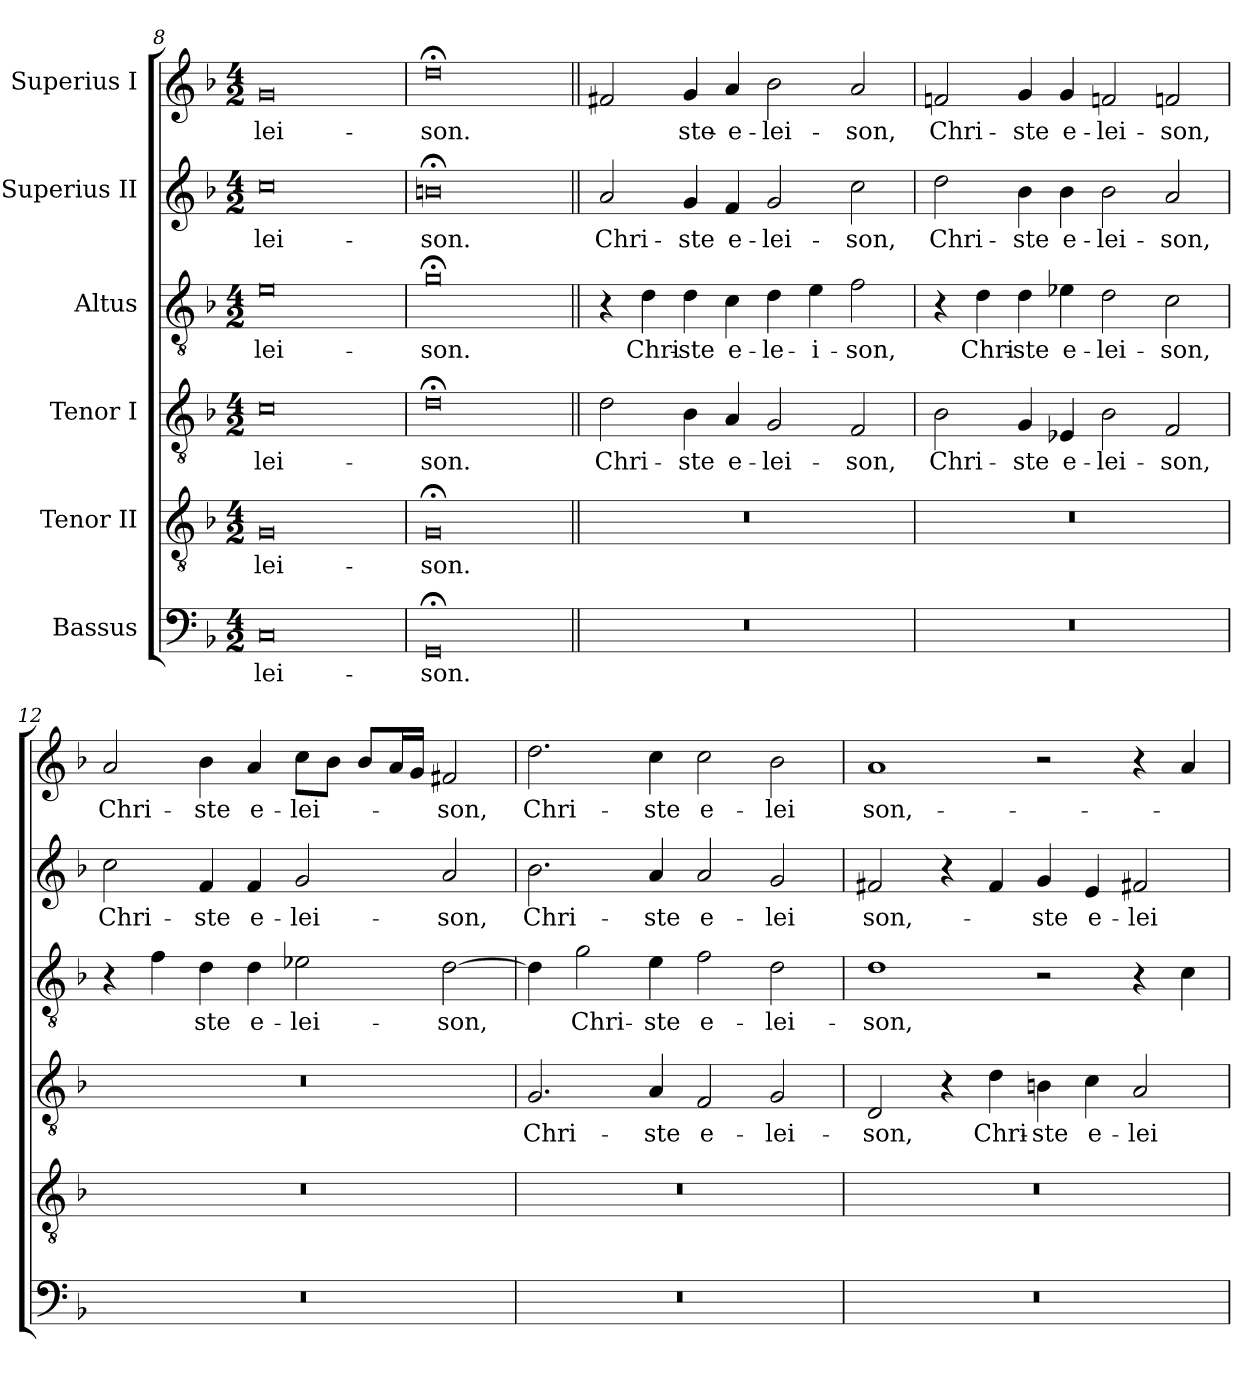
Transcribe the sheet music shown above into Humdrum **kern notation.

**kern	**text	**kern	**text	**kern	**text	**kern	**text	**kern	**text	**kern	**text
*part6	*part6	*part5	*part5	*part4	*part4	*part3	*part3	*part2	*part2	*part1	*part1
*staff6	*staff6	*staff5	*staff5	*staff4	*staff4	*staff3	*staff3	*staff2	*staff2	*staff1	*staff1
*I"Bassus	*	*I"Tenor II	*	*I"Tenor I	*	*I"Altus	*	*I"Superius II	*	*I"Superius I	*
*clefF4	*	*clefGv2	*	*clefGv2	*	*clefGv2	*	*clefG2	*	*clefG2	*
*k[b-]	*	*k[b-]	*	*k[b-]	*	*k[b-]	*	*k[b-]	*	*k[b-]	*
*M4/2	*	*M4/2	*	*M4/2	*	*M4/2	*	*M4/2	*	*M4/2	*
=8	=8	=8	=8	=8	=8	=8	=8	=8	=8	=8	=8
0C/	-lei-	0G/	-lei-	0c\	-lei-	0e\	-lei-	0cc\	-lei-	0g/	-lei-
=9	=9	=9	=9	=9	=9	=9	=9	=9	=9	=9	=9
0GG;</	-son.	0G;</	-son.	0d;<\	-son.	0g;<\	-son.	0bn;<\	-son.	0dd;<\	-son.
=10||	=10||	=10||	=10||	=10||	=10||	=10||	=10||	=10||	=10||	=10||	=10||
0r	.	0r	.	2d\	Chri-	4r	.	2a/	Chri-	2f#X/	.
.	.	.	.	.	.	4d\	Chri-	.	.	.	.
.	.	.	.	4B-\	-ste	4d\	-ste	4g/	-ste	4g/	ste-
.	.	.	.	4A/	e-	4c\	e-	4f/	e-	4a/	e-
.	.	.	.	2G/	-lei-	4d\	-le-	2g/	-lei-	2b-\	-lei-
.	.	.	.	.	.	4e\	-i-	.	.	.	.
.	.	.	.	2F/	-son,	2f\	-son,	2cc\	-son,	2a/	-son,
=11	=11	=11	=11	=11	=11	=11	=11	=11	=11	=11	=11
0r	.	0r	.	2B-\	Chri-	4r	.	2dd\	Chri-	2fn/	Chri-
.	.	.	.	.	.	4d\	Chri-	.	.	.	.
.	.	.	.	4G/	-ste	4d\	-ste	4b-\	-ste	4g/	-ste
.	.	.	.	4E-X/	e-	4e-X\	e-	4b-\	e-	4g/	e-
.	.	.	.	2B-\	-lei-	2d\	-lei-	2b-\	-lei-	2fn/	-lei-
.	.	.	.	2F/	-son,	2c\	-son,	2a/	-son,	2fn/	-son,
=12	=12	=12	=12	=12	=12	=12	=12	=12	=12	=12	=12
0r	.	0r	.	0r	.	4r	.	2cc\	Chri-	2a/	Chri-
.	.	.	.	.	.	4f\	.	.	.	.	.
.	.	.	.	.	.	4d\	-ste	4f/	-ste	4b-\	-ste
.	.	.	.	.	.	4d\	e-	4f/	e-	4a/	e-
.	.	.	.	.	.	2e-X\	-lei-	2g/	-lei-	8cc\L	-lei-
.	.	.	.	.	.	.	.	.	.	8b-\J	.
.	.	.	.	.	.	.	.	.	.	8b-/L	.
.	.	.	.	.	.	.	.	.	.	16a/L	.
.	.	.	.	.	.	.	.	.	.	16g/JJ	.
.	.	.	.	.	.	[2d\	-son,	2a/	-son,	2f#X/	-son,
=13	=13	=13	=13	=13	=13	=13	=13	=13	=13	=13	=13
0r	.	0r	.	2.G/	Chri-	4d\]	.	2.b-\	Chri-	2.dd\	Chri-
.	.	.	.	.	.	2g\	Chri-	.	.	.	.
.	.	.	.	4A/	-ste	4e\	-ste	4a/	-ste	4cc\	-ste
.	.	.	.	2F/	e-	2f\	e-	2a/	e-	2cc\	e-
.	.	.	.	2G/	-lei-	2d\	-lei­-	2g/	-lei­	2b-\	-lei­
=14	=14	=14	=14	=14	=14	=14	=14	=14	=14	=14	=14
0r	.	0r	.	2D/	-son,	1d/	-son,	2f#X/	son,-	1a/	son,-
.	.	.	.	4r	.	.	.	4r	.	.	.
.	.	.	.	4d\	Chri-	.	.	4f#/	.	.	.
.	.	.	.	4Bn\	-ste	2r	.	4g/	-ste	2r	.
.	.	.	.	4c\	e-	.	.	4e/	e-	.	.
.	.	.	.	2A/	-lei-	4r	.	2f#X/	-lei	4r	.
.	.	.	.	.	.	4c\	.	.	.	4a/	.
=	=	=	=	=	=	=	=	=	=	=	=
*-	*-	*-	*-	*-	*-	*-	*-	*-	*-	*-	*-
